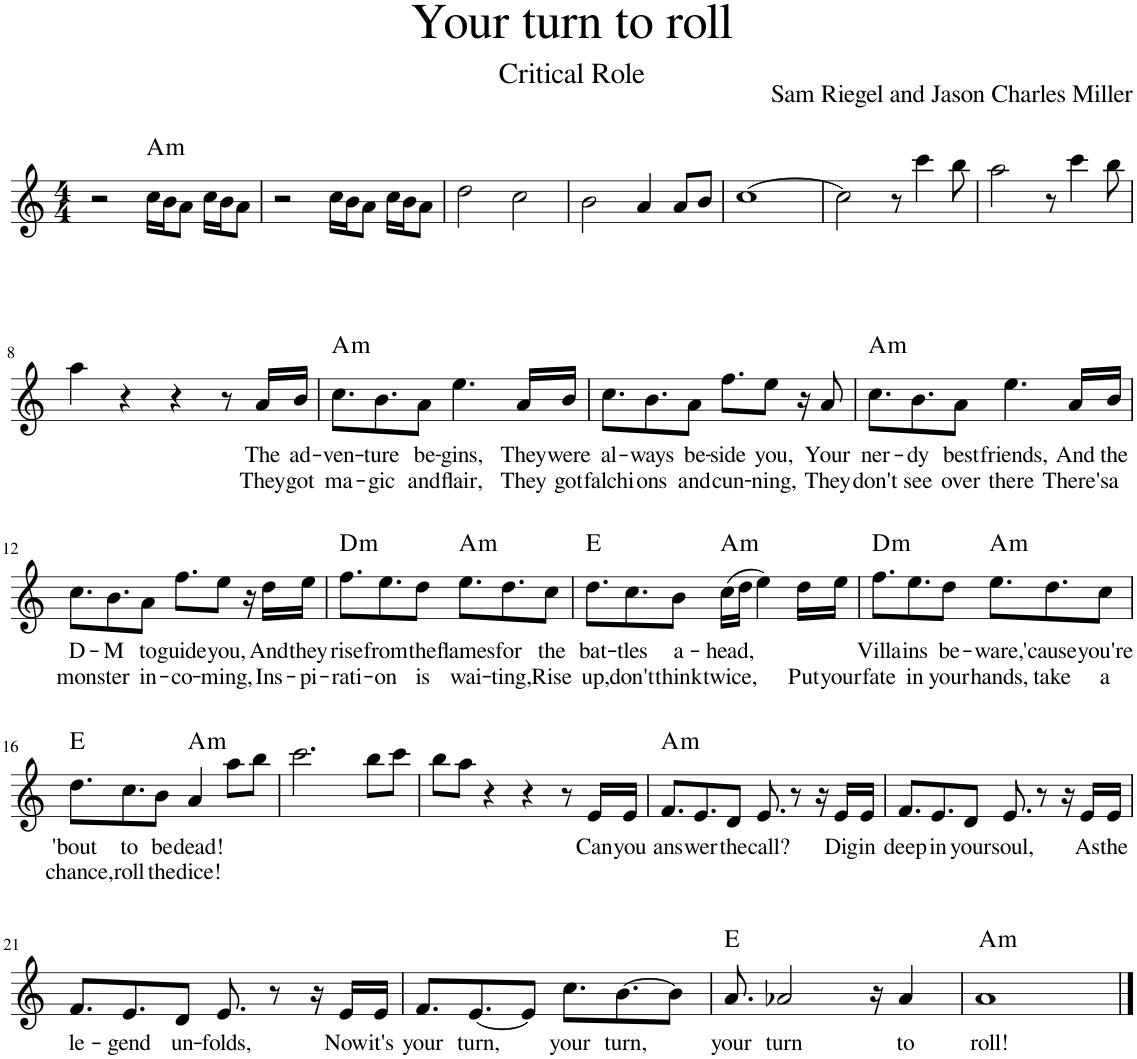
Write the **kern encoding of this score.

**kern	**text	**text	**harte
*part1	*part1	*part1	*part1
*staff1	*staff1	*staff1	*
*I"Piano	*	*	*
*I'Pno.	*	*	*
*clefG2	*	*	*
*k[]	*	*	*
*M4/4	*	*	*
=1	=1	=1	=1
2r	.	.	.
!	!	!	!LO:H:kt=m
16cc\LL	.	.	A:min
16b\J	.	.	.
8a\J	.	.	.
16cc\LL	.	.	.
16b\J	.	.	.
8a\J	.	.	.
=2	=2	=2	=2
2r	.	.	.
16cc\LL	.	.	.
16b\J	.	.	.
8a\J	.	.	.
16cc\LL	.	.	.
16b\J	.	.	.
8a\J	.	.	.
=3	=3	=3	=3
2dd\	.	.	.
2cc\	.	.	.
=4	=4	=4	=4
2b\	.	.	.
4a/	.	.	.
8a/L	.	.	.
8b/J	.	.	.
=5	=5	=5	=5
[1cc	.	.	.
=6	=6	=6	=6
2cc\]	.	.	.
8r	.	.	.
4ccc\	.	.	.
8bb\	.	.	.
=7	=7	=7	=7
2aa\	.	.	.
8r	.	.	.
4ccc\	.	.	.
8bb\	.	.	.
!!LO:LB:g=z
=8	=8	=8	=8
4aa\	.	.	.
4r	.	.	.
4r	.	.	.
8r	.	.	.
!	!LO:LY:b	!LO:LY:b	!
16a/LL	The	They	.
!	!LO:LY:b	!LO:LY:b	!
16b/JJ	ad-	got	.
=9	=9	=9	=9
!	!LO:LY:b	!LO:LY:b	!LO:H:kt=m
8.cc\L	-ven-	ma-	A:min
!	!LO:LY:b	!LO:LY:b	!
8.b\	-ture	-gic	.
!	!LO:LY:b	!LO:LY:b	!
8a\J	be-	and	.
!	!LO:LY:b	!LO:LY:b	!
4.ee\	-gins,	flair,	.
!	!LO:LY:b	!LO:LY:b	!
16a/LL	They	They	.
!	!LO:LY:b	!LO:LY:b	!
16b/JJ	were	got	.
=10	=10	=10	=10
!	!LO:LY:b	!LO:LY:b	!
8.cc\L	al-	falchi-	.
!	!LO:LY:b	!LO:LY:b	!
8.b\	-ways	-ons	.
!	!LO:LY:b	!LO:LY:b	!
8a\J	be-	and	.
!	!LO:LY:b	!LO:LY:b	!
8.ff\L	-side	cun-	.
!	!LO:LY:b	!LO:LY:b	!
8ee\J	you,	-ning,	.
16r	.	.	.
!	!LO:LY:b	!LO:LY:b	!
8a/	Your	They	.
=11	=11	=11	=11
!	!LO:LY:b	!LO:LY:b	!LO:H:kt=m
8.cc\L	ner-	don't	A:min
!	!LO:LY:b	!LO:LY:b	!
8.b\	-dy	see	.
!	!LO:LY:b	!LO:LY:b	!
8a\J	best	over	.
!	!LO:LY:b	!LO:LY:b	!
4.ee\	friends,	there	.
!	!LO:LY:b	!LO:LY:b	!
16a/LL	And	There's	.
!	!LO:LY:b	!LO:LY:b	!
16b/JJ	the	a	.
!!LO:LB:g=z
=12	=12	=12	=12
!	!LO:LY:b	!LO:LY:b	!
8.cc\L	D-	mon-	.
!	!LO:LY:b	!LO:LY:b	!
8.b\	-M	-ster	.
!	!LO:LY:b	!LO:LY:b	!
8a\J	to	in-	.
!	!LO:LY:b	!LO:LY:b	!
8.ff\L	guide	-co-	.
!	!LO:LY:b	!LO:LY:b	!
8ee\J	you,	-ming,	.
16r	.	.	.
!	!LO:LY:b	!LO:LY:b	!
16dd\LL	And	Ins-	.
!	!LO:LY:b	!LO:LY:b	!
16ee\JJ	they	-pi-	.
=13	=13	=13	=13
!	!LO:LY:b	!LO:LY:b	!LO:H:kt=m
8.ff\L	rise	-rati-	D:min
!	!LO:LY:b	!LO:LY:b	!
8.ee\	from	-on	.
!	!LO:LY:b	!LO:LY:b	!
8dd\J	the	is	.
!	!LO:LY:b	!LO:LY:b	!LO:H:kt=m
8.ee\L	flames	wai-	A:min
!	!LO:LY:b	!LO:LY:b	!
8.dd\	for	-ting,	.
!	!LO:LY:b	!LO:LY:b	!
8cc\J	the	Rise	.
=14	=14	=14	=14
!	!LO:LY:b	!LO:LY:b	!
8.dd\L	bat-	up,	E:maj
!	!LO:LY:b	!LO:LY:b	!
8.cc\	-tles	don't	.
!	!LO:LY:b	!LO:LY:b	!
8b\J	a-	think	.
!	!LO:LY:b	!LO:LY:b	!LO:H:kt=m
(16cc\LL	-head,	twice,	A:min
16dd\JJ	.	.	.
4ee\)	.	.	.
!	!	!LO:LY:b	!
16dd\LL	.	Put	.
!	!	!LO:LY:b	!
16ee\JJ	.	your	.
=15	=15	=15	=15
!	!LO:LY:b	!LO:LY:b	!LO:H:kt=m
8.ff\L	Villa-	fate	D:min
!	!LO:LY:b	!LO:LY:b	!
8.ee\	-ins	in	.
!	!LO:LY:b	!LO:LY:b	!
8dd\J	be-	your	.
!	!LO:LY:b	!LO:LY:b	!LO:H:kt=m
8.ee\L	-ware,	hands,	A:min
!	!LO:LY:b	!LO:LY:b	!
8.dd\	'cause	take	.
!	!LO:LY:b	!LO:LY:b	!
8cc\J	you're	a	.
!!LO:LB:g=z
=16	=16	=16	=16
!	!LO:LY:b	!LO:LY:b	!
8.dd\L	'bout	chance,	E:maj
!	!LO:LY:b	!LO:LY:b	!
8.cc\	to	roll	.
!	!LO:LY:b	!LO:LY:b	!
8b\J	be	the	.
!	!LO:LY:b	!LO:LY:b	!LO:H:kt=m
4a/	dead!	dice!	A:min
8aa\L	.	.	.
8bb\J	.	.	.
=17	=17	=17	=17
2.ccc\	.	.	.
8bb\L	.	.	.
8ccc\J	.	.	.
=18	=18	=18	=18
8bb\L	.	.	.
8aa\J	.	.	.
4r	.	.	.
4r	.	.	.
8r	.	.	.
!	!LO:LY:b	!	!
16e/LL	Can	.	.
!	!LO:LY:b	!	!
16e/JJ	you	.	.
=19	=19	=19	=19
!	!LO:LY:b	!	!LO:H:kt=m
8.f/L	ans-	.	A:min
!	!LO:LY:b	!	!
8.e/	-wer	.	.
!	!LO:LY:b	!	!
8d/J	the	.	.
!	!LO:LY:b	!	!
8.e/	call?	.	.
8r	.	.	.
16r	.	.	.
!	!LO:LY:b	!	!
16e/LL	Dig	.	.
!	!LO:LY:b	!	!
16e/JJ	in	.	.
=20	=20	=20	=20
!	!LO:LY:b	!	!
8.f/L	deep	.	.
!	!LO:LY:b	!	!
8.e/	in	.	.
!	!LO:LY:b	!	!
8d/J	your	.	.
!	!LO:LY:b	!	!
8.e/	soul,	.	.
8r	.	.	.
16r	.	.	.
!	!LO:LY:b	!	!
16e/LL	As	.	.
!	!LO:LY:b	!	!
16e/JJ	the	.	.
!!LO:LB:g=z
=21	=21	=21	=21
!	!LO:LY:b	!	!
8.f/L	le-	.	.
!	!LO:LY:b	!	!
8.e/	-gend	.	.
!	!LO:LY:b	!	!
8d/J	un-	.	.
!	!LO:LY:b	!	!
8.e/	-folds,	.	.
8r	.	.	.
16r	.	.	.
!	!LO:LY:b	!	!
16e/LL	Now	.	.
!	!LO:LY:b	!	!
16e/JJ	it's	.	.
=22	=22	=22	=22
!	!LO:LY:b	!	!
8.f/L	your	.	.
!	!LO:LY:b	!	!
[8.e/	turn,	.	.
8e/J]	.	.	.
!	!LO:LY:b	!	!
8.cc\L	your	.	.
!	!LO:LY:b	!	!
[8.b\	turn,	.	.
8b\J]	.	.	.
=23	=23	=23	=23
!	!LO:LY:b	!	!
8.a/	your	.	E:maj
!	!LO:LY:b	!	!
2a-X/	turn	.	.
16r	.	.	.
!	!LO:LY:b	!	!
4a-/	to	.	.
=24	=24	=24	=24
!	!LO:LY:b	!	!LO:H:kt=m
1a	roll!	.	A:min
==	==	==	==
*-	*-	*-	*-
